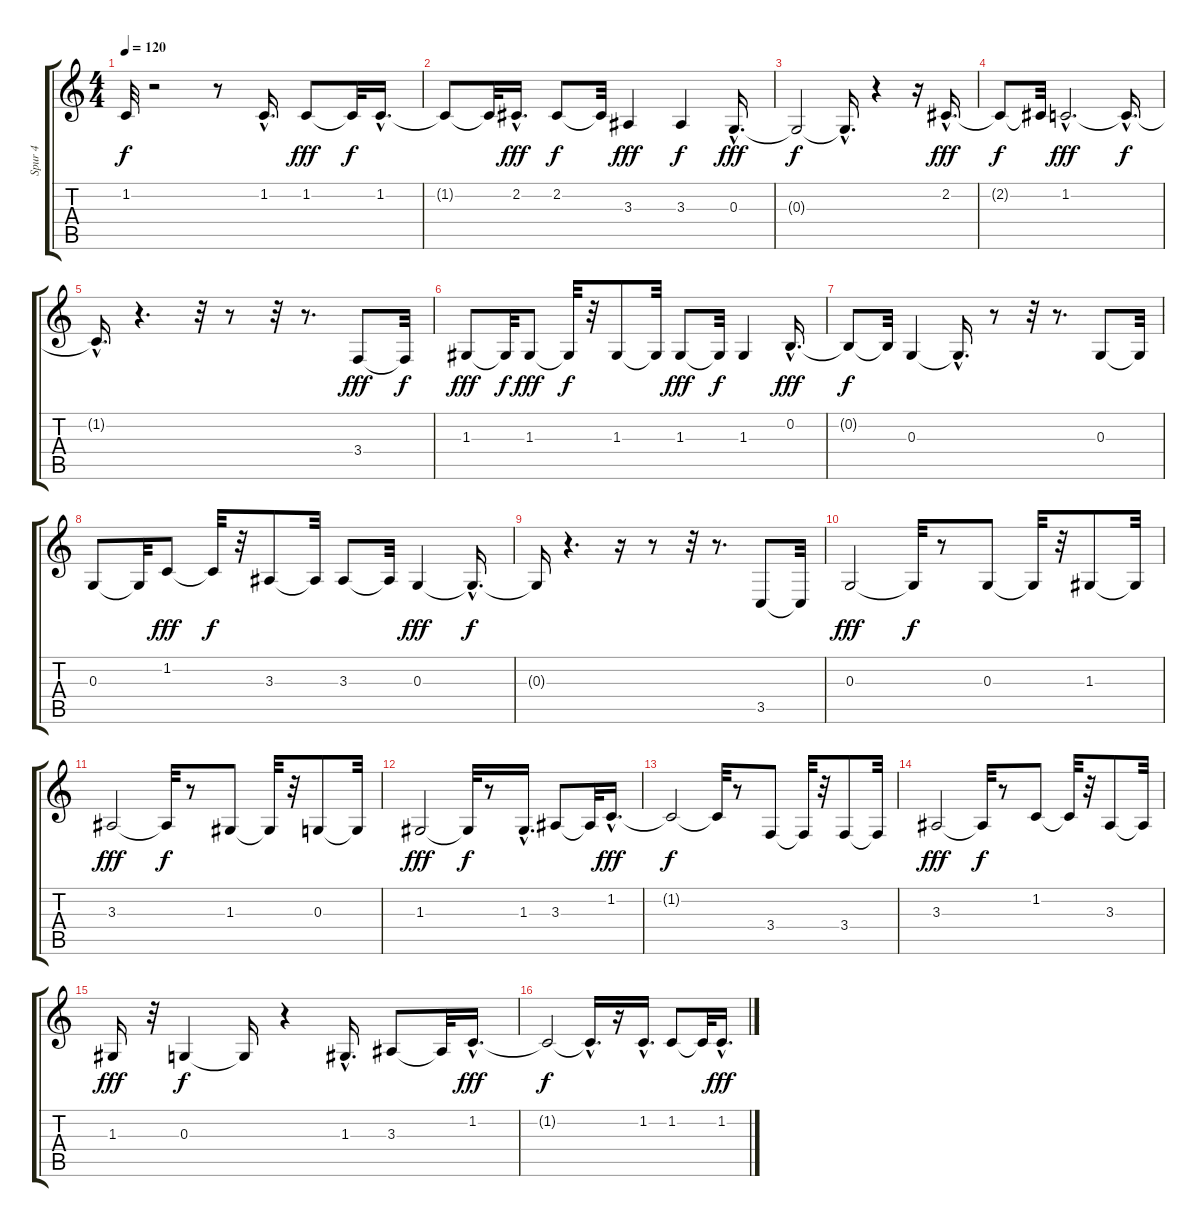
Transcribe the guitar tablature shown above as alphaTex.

\track ("Spur 4" "Spur 4") {instrument pad1newage}
\staff {score tabs}
\tuning (E4 B3 G3 D3 A2 E2) {hide}
\ts (4 4)
\tempo 120
\clef g2
\ks c
1.2{t}.32{dy f} r.2 r.8 1.2{hac}.16{d} 1.2.8{dy fff} 1.2{t}.32{dy f} 1.2{hac}.16{d} |
1.2{t}.8 1.2{t}.32 2.2{hac}.16{d dy fff} 2.2.8{dy f} 2.2{t}.32 3.3.4{dy fff} 3.3.4{dy f} 0.3{hac}.16{d dy fff} |
0.3{t}.2{dy f} 0.3{hac t}.16{d} r.4 r.16 2.2{hac}.16{d dy fff} |
2.2{t}.8{dy f} 2.2{t}.32 1.2{hac}.2{d dy fff} 1.2{hac t}.16{d dy f} |
1.2{hac t}.16{d} r.4{d} r.32 r.8 r.32 r.8{d} 3.4.8{dy fff} 3.4{t}.32{dy f} |
1.3.8{dy fff} 1.3{t}.32{dy f} 1.3.8{dy fff} 1.3{t}.32{dy f} r.32 1.3.8 1.3{t}.32 1.3.8{dy fff} 1.3{t}.32{dy f} 1.3.4 0.2{hac}.16{d dy fff} |
0.2{t}.8{dy f} 0.2{t}.32 0.3.4 0.3{hac t}.16{d} r.8 r.32 r.8{d} 0.3.8 0.3{t}.32 |
0.3.8 0.3{t}.32 1.2.8{dy fff} 1.2{t}.32{dy f} r.32 3.3.8 3.3{t}.32 3.3.8 3.3{t}.32 0.3.4{dy fff} 0.3{hac t}.16{d dy f} |
0.3{t}.16 r.4{d} r.16 r.8 r.32 r.8{d} 3.5.8 3.5{t}.32 |
0.3.2{dy fff} 0.3{t}.32{dy f} r.8 0.3.8 0.3{t}.32 r.32 1.3.8 1.3{t}.32 |
3.3.2{dy fff} 3.3{t}.32{dy f} r.8 1.3.8 1.3{t}.32 r.32 0.3.8 0.3{t}.32 |
1.3.2{dy fff} 1.3{t}.32{dy f} r.8 1.3{hac}.16{d} 3.3.8 3.3{t}.32 1.2{hac}.16{d dy fff} |
1.2{t}.2{dy f} 1.2{t}.32 r.8 3.4.8 3.4{t}.32 r.32 3.4.8 3.4{t}.32 |
3.3.2{dy fff} 3.3{t}.32{dy f} r.8 1.2.8 1.2{t}.32 r.32 3.3.8 3.3{t}.32 |
1.3.16{dy fff} r.32 0.3.4{dy f} 0.3{t}.16 r.4 1.3{hac}.16{d} 3.3.8 3.3{t}.32 1.2{hac}.16{d dy fff} |
1.2{t}.2{dy f} 1.2{hac t}.16{d} r.16 1.2{hac}.16{d} 1.2.8 1.2{t}.32 1.2{hac}.16{d dy fff}
